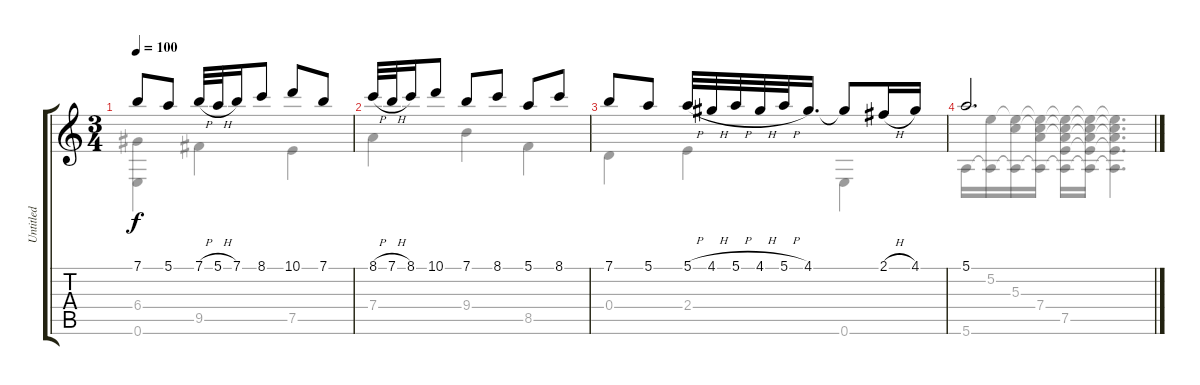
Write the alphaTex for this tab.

\track ("Untitled" "Untitled") {instrument acousticguitarnylon}
\staff {score tabs}
\tuning (E4 B3 G3 D3 A2 E2) {hide}
\voice
\ts (3 4)
\tempo 100
\clef g2
\ks c
7.1.8{dy f} 5.1.8 7.1{h}.32 5.1{h}.32 7.1.16 8.1.8 10.1.8 7.1.8 |
8.1{h}.32 7.1{h}.32 8.1.16 10.1.8 7.1.8 8.1.8 5.1.8 8.1.8 |
7.1.8 5.1.8 5.1{h}.32 4.1{h}.32 5.1{h}.32 4.1{h}.32 5.1{h}.32 4.1.16{d} 4.1{t}.8 2.1{h}.16 4.1.16 |
5.1.2{d}
\voice
\clef g2
\ottava regular
\simile none
\ks c
(6.4 0.6{t}).4{dy f} 9.5.4 7.5.4 |
7.4.4 9.4.4 8.5.4 |
0.4.4 2.4.4 0.6.4 |
5.6.16 (5.2 5.6{t}).16 (5.2{t} 5.3 5.6{t}).16 (5.2{t} 5.3{t} 7.4 5.6{t}).16 (5.2{t} 5.3{t} 7.4{t} 7.5 5.6{t}).16 (5.2{t} 5.3{t} 7.4{t} 7.5{t} 5.6{t}).16 (5.2{t} 5.3{t} 7.4{t} 7.5{t} 5.6{t}).4{d}
